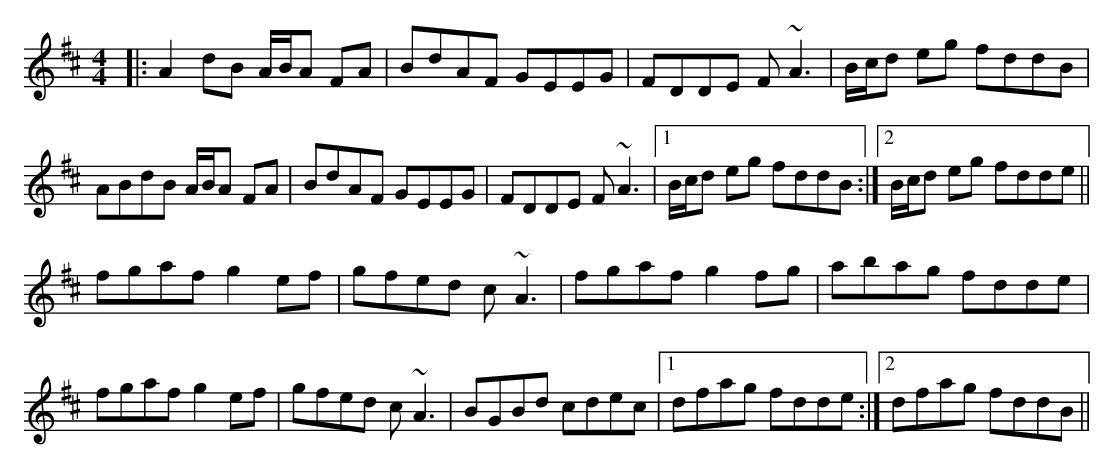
X:1
M:4/4
K:D
|:A2 dB A/B/A FA|BdAF GEEG|FDDE F~A3|B/c/d eg fddB|
ABdB A/B/A FA|BdAF GEEG|FDDE F~A3|1 B/c/d eg fddB:|2 B/c/d eg fdde||
fgaf g2 ef|gfed c~A3|fgaf g2 fg|abag fdde|
fgaf g2 ef|gfed c~A3|BGBd cdec|1 dfag fdde:|2 dfag fddB||
